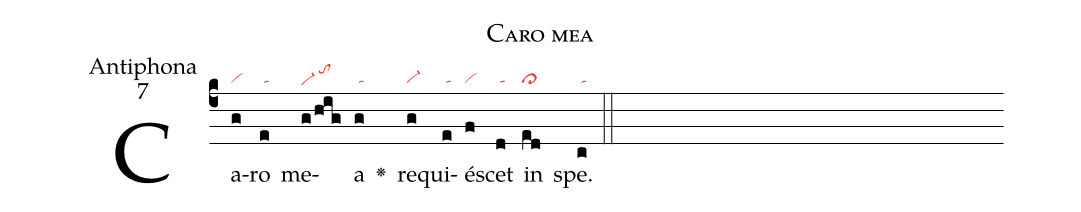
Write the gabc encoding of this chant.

name:Caro mea;
office-part:Antiphona;
mode:7;
nabc-lines:1;
%%
(c4) Ca(g|vi)ro(e|/ta) me(g/hig|vi-he/tohj)a(g|/ta) <v>\greheightstar</v>() re(g|vi-)qui(e|/ta)é(f|vi)scet(d|/ta) in(ed|cl>) spe.(c|/ta) (::)
